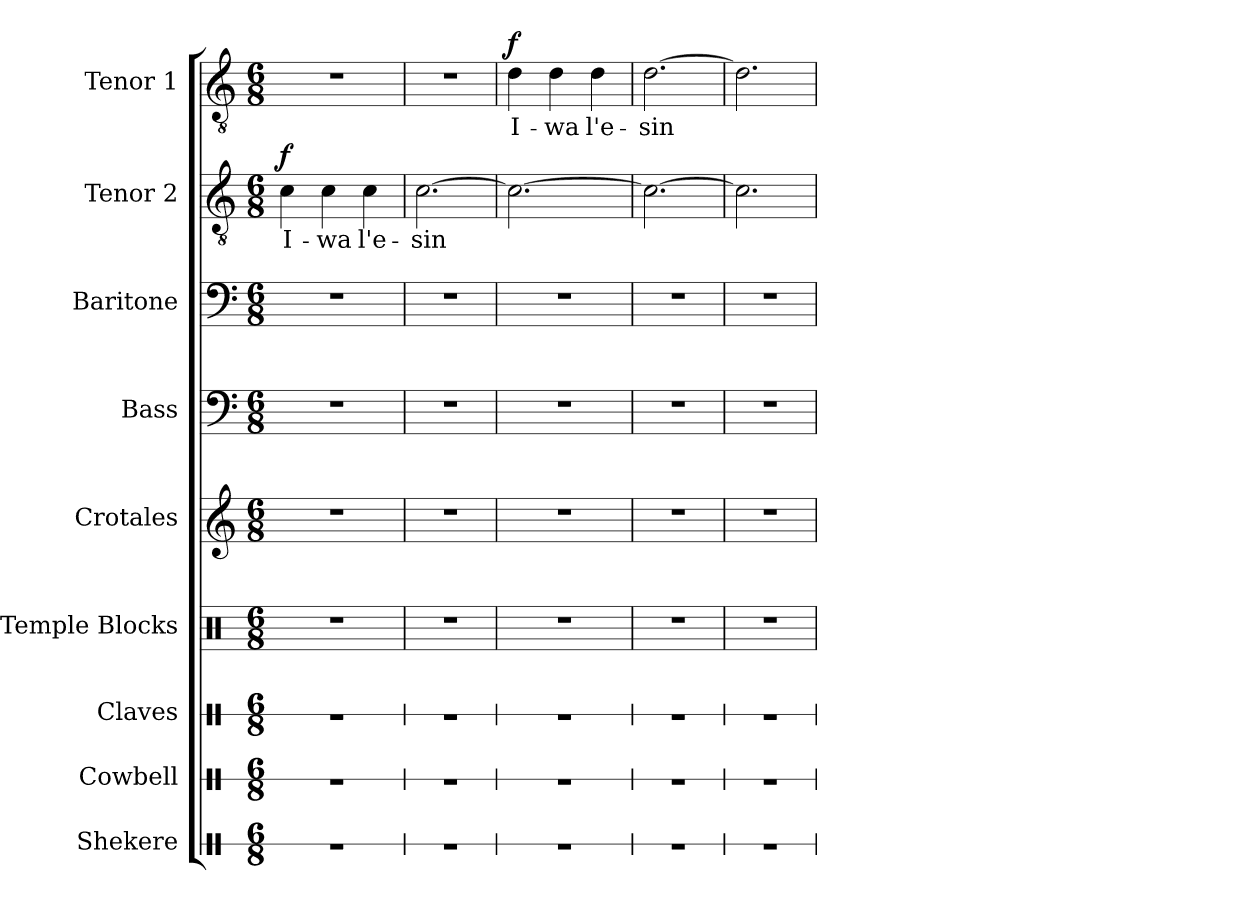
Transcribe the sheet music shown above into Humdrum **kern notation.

**kern	**kern	**kern	**kern	**kern	**kern	**kern	**kern	**text	**dynam	**kern	**text	**dynam
*part9	*part8	*part7	*part6	*part5	*part4	*part3	*part2	*part2	*part2	*part1	*part1	*part1
*staff9	*staff8	*staff7	*staff6	*staff5	*staff4	*staff3	*staff2	*staff2	*staff2	*staff1	*staff1	*staff1
*I"Shekere	*I"Cowbell	*I"Claves	*I"Temple Blocks	*I"Crotales	*I"Bass	*I"Baritone	*I"Tenor 2	*	*	*I"Tenor 1	*	*
*I'Sh.	*I'Cow.	*I'Clv.	*I'T. Bl.	*I'Crot.	*I'B.	*I'Bar.	*I'T.2	*	*	*I'T.1	*	*
!!LO:PB:g=z
*stria1	*stria1	*stria1	*	*	*	*	*	*	*	*	*	*
*clefX	*clefX	*clefX	*clefX	*clefG2	*clefF4	*clefF4	*clefGv2	*	*	*clefGv2	*	*
*	*	*	*	*ITrd-14c-24	*	*	*ITrd7c12	*	*	*ITrd7c12	*	*
*k[]	*k[]	*k[]	*k[]	*k[]	*k[]	*k[]	*k[]	*	*	*k[]	*	*
*C:	*C:	*C:	*C:	*C:	*C:	*C:	*C:	*	*	*C:	*	*
*M6/8	*M6/8	*M6/8	*M6/8	*M6/8	*M6/8	*M6/8	*M6/8	*	*	*M6/8	*	*
*MM120	*MM120	*MM120	*MM120	*MM120	*MM120	*MM120	*MM120	*	*	*MM120	*	*
=1	=1	=1	=1	=1	=1	=1	=1	=1	=1	=1	=1	=1
!LO:N:vis=1	!LO:N:vis=1	!LO:N:vis=1	!LO:N:vis=1	!LO:N:vis=1	!LO:N:vis=1	!LO:N:vis=1	!	!	!	!	!	!
!	!	!	!	!	!	!	!	!LO:LY:b:color=#000000	!	!LO:N:vis=1	!	!
2.r	2.r	2.r	2.r	2.r	2.r	2.r	4Ci\	I-	f	2.r	.	.
!	!	!	!	!	!	!	!	!LO:LY:b:color=#000000	!	!	!	!
.	.	.	.	.	.	.	4Ci\	-wa	.	.	.	.
!	!	!	!	!	!	!	!	!LO:LY:b:color=#000000	!	!	!	!
.	.	.	.	.	.	.	4Ci\	l'e-	.	.	.	.
=2	=2	=2	=2	=2	=2	=2	=2	=2	=2	=2	=2	=2
!LO:N:vis=1	!LO:N:vis=1	!LO:N:vis=1	!LO:N:vis=1	!LO:N:vis=1	!LO:N:vis=1	!LO:N:vis=1	!	!	!	!	!	!
!	!	!	!	!	!	!	!	!LO:LY:b:color=#000000	!	!LO:N:vis=1	!	!
2.r	2.r	2.r	2.r	2.r	2.r	2.r	[2.Ci\	-sin	.	2.r	.	.
=3	=3	=3	=3	=3	=3	=3	=3	=3	=3	=3	=3	=3
!LO:N:vis=1	!LO:N:vis=1	!LO:N:vis=1	!LO:N:vis=1	!LO:N:vis=1	!LO:N:vis=1	!LO:N:vis=1	!	!	!	!	!	!
!	!	!	!	!	!	!	!	!	!	!	!LO:LY:b:color=#000000	!
2.r	2.r	2.r	2.r	2.r	2.r	2.r	2.Ci\_	.	.	4Di\	I-	f
!	!	!	!	!	!	!	!	!	!	!	!LO:LY:b:color=#000000	!
.	.	.	.	.	.	.	.	.	.	4Di\	-wa	.
!	!	!	!	!	!	!	!	!	!	!	!LO:LY:b:color=#000000	!
.	.	.	.	.	.	.	.	.	.	4Di\	l'e-	.
=4	=4	=4	=4	=4	=4	=4	=4	=4	=4	=4	=4	=4
!LO:N:vis=1	!LO:N:vis=1	!LO:N:vis=1	!LO:N:vis=1	!LO:N:vis=1	!LO:N:vis=1	!LO:N:vis=1	!	!	!	!	!	!
!	!	!	!	!	!	!	!	!	!	!	!LO:LY:b:color=#000000	!
2.r	2.r	2.r	2.r	2.r	2.r	2.r	2.Ci\_	.	.	[2.Di\	-sin	.
=5	=5	=5	=5	=5	=5	=5	=5	=5	=5	=5	=5	=5
!LO:N:vis=1	!LO:N:vis=1	!LO:N:vis=1	!LO:N:vis=1	!LO:N:vis=1	!LO:N:vis=1	!LO:N:vis=1	!	!	!	!	!	!
2.r	2.r	2.r	2.r	2.r	2.r	2.r	2.Ci\]	.	.	2.Di\]	.	.
=	=	=	=	=	=	=	=	=	=	=	=	=
*-	*-	*-	*-	*-	*-	*-	*-	*-	*-	*-	*-	*-
